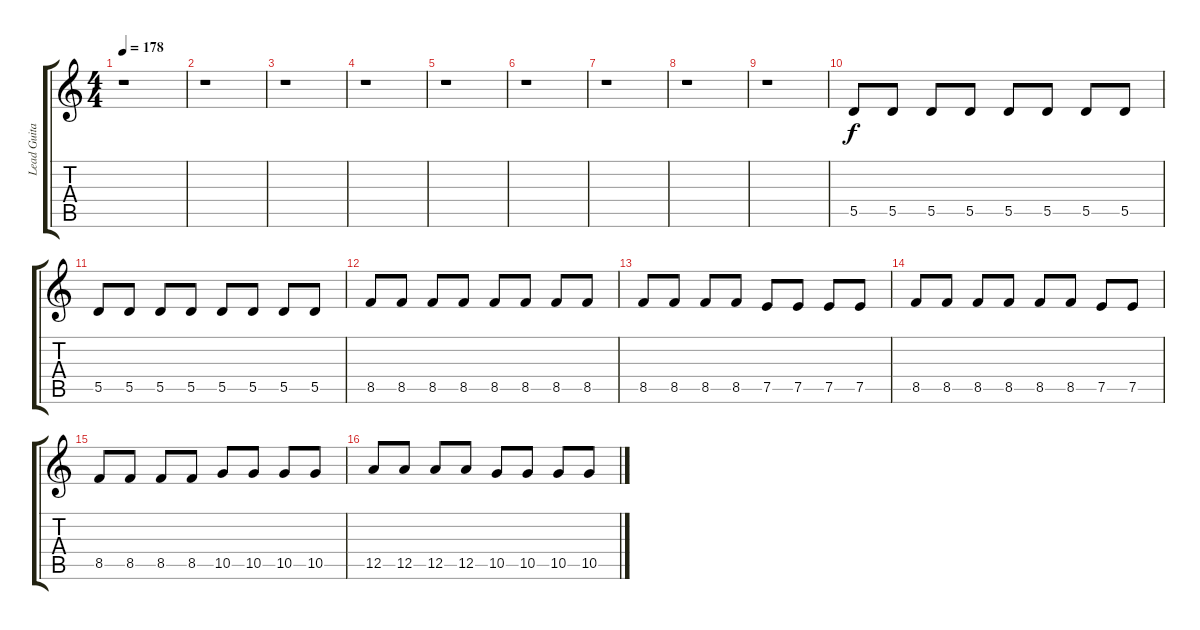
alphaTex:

\track ("Lead Guitar  " "Lead Guita") {instrument overdrivenguitar}
\staff {score tabs}
\tuning (E4 B3 G3 D3 A2 D2) {hide}
\ts (4 4)
\tempo 178
\clef g2
\ks c
r.1{dy f} |
r.1 |
r.1 |
r.1 |
r.1 |
r.1 |
r.1 |
r.1 |
r.1 |
5.5.8 5.5.8 5.5.8 5.5.8 5.5.8 5.5.8 5.5.8 5.5.8 |
5.5.8 5.5.8 5.5.8 5.5.8 5.5.8 5.5.8 5.5.8 5.5.8 |
8.5.8 8.5.8 8.5.8 8.5.8 8.5.8 8.5.8 8.5.8 8.5.8 |
8.5.8 8.5.8 8.5.8 8.5.8 7.5.8 7.5.8 7.5.8 7.5.8 |
8.5.8 8.5.8 8.5.8 8.5.8 8.5.8 8.5.8 7.5.8 7.5.8 |
8.5.8 8.5.8 8.5.8 8.5.8 10.5.8 10.5.8 10.5.8 10.5.8 |
12.5.8 12.5.8 12.5.8 12.5.8 10.5.8 10.5.8 10.5.8 10.5.8
